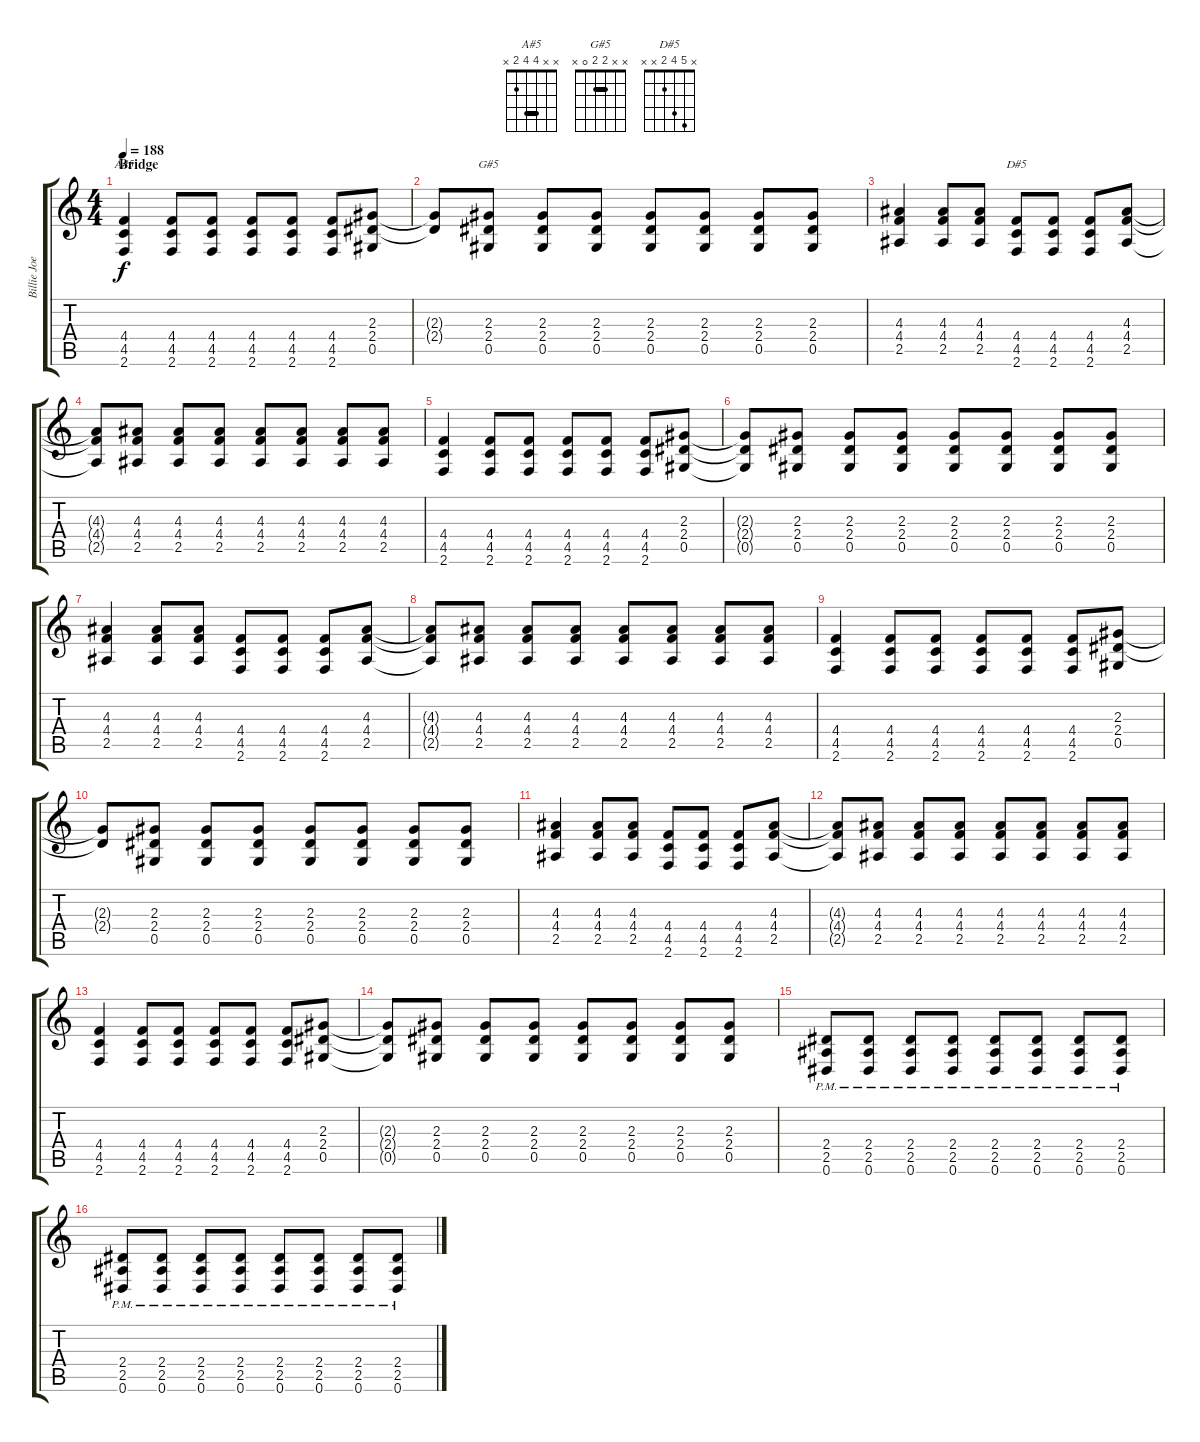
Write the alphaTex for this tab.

\track ("Billie Joe 2" "Billie Joe") {instrument overdrivenguitar}
\staff {score tabs}
\tuning (Eb4 Bb3 Gb3 Db3 Ab2 Eb2) {hide}
\chord ("A#5" x x 4 4 2 x) {barre 4}
\chord ("G#5" x x 2 2 0 x) {barre 2}
\chord ("D#5" x 5 4 2 x x)
\ts (4 4)
\section ("" "Bridge")
\tempo 188
\clef g2
\ks c
(4.4 4.5 2.6).4{ch "A#5" dy f} (4.4 4.5 2.6).8 (4.4 4.5 2.6).8 (4.4 4.5 2.6).8 (4.4 4.5 2.6).8 (4.4 4.5 2.6).8 (2.3 2.4 0.5).8 |
(2.3{t} 2.4{t}).8 (2.3 2.4 0.5).8{ch "G#5"} (2.3 2.4 0.5).8 (2.3 2.4 0.5).8 (2.3 2.4 0.5).8 (2.3 2.4 0.5).8 (2.3 2.4 0.5).8 (2.3 2.4 0.5).8 |
(4.3 4.4 2.5).4 (4.3 4.4 2.5).8 (4.3 4.4 2.5).8 (4.4 4.5 2.6).8{ch "D#5"} (4.4 4.5 2.6).8 (4.4 4.5 2.6).8 (4.3 4.4 2.5).8 |
(4.3{t} 4.4{t} 2.5{t}).8 (4.3 4.4 2.5).8 (4.3 4.4 2.5).8 (4.3 4.4 2.5).8 (4.3 4.4 2.5).8 (4.3 4.4 2.5).8 (4.3 4.4 2.5).8 (4.3 4.4 2.5).8 |
(4.4 4.5 2.6).4 (4.4 4.5 2.6).8 (4.4 4.5 2.6).8 (4.4 4.5 2.6).8 (4.4 4.5 2.6).8 (4.4 4.5 2.6).8 (2.3 2.4 0.5).8 |
(2.3{t} 2.4{t} 0.5{t}).8 (2.3 2.4 0.5).8 (2.3 2.4 0.5).8 (2.3 2.4 0.5).8 (2.3 2.4 0.5).8 (2.3 2.4 0.5).8 (2.3 2.4 0.5).8 (2.3 2.4 0.5).8 |
(4.3 4.4 2.5).4 (4.3 4.4 2.5).8 (4.3 4.4 2.5).8 (4.4 4.5 2.6).8 (4.4 4.5 2.6).8 (4.4 4.5 2.6).8 (4.3 4.4 2.5).8 |
(4.3{t} 4.4{t} 2.5{t}).8 (4.3 4.4 2.5).8 (4.3 4.4 2.5).8 (4.3 4.4 2.5).8 (4.3 4.4 2.5).8 (4.3 4.4 2.5).8 (4.3 4.4 2.5).8 (4.3 4.4 2.5).8 |
(4.4 4.5 2.6).4 (4.4 4.5 2.6).8 (4.4 4.5 2.6).8 (4.4 4.5 2.6).8 (4.4 4.5 2.6).8 (4.4 4.5 2.6).8 (2.3 2.4 0.5).8 |
(2.3{t} 2.4{t}).8 (2.3 2.4 0.5).8 (2.3 2.4 0.5).8 (2.3 2.4 0.5).8 (2.3 2.4 0.5).8 (2.3 2.4 0.5).8 (2.3 2.4 0.5).8 (2.3 2.4 0.5).8 |
(4.3 4.4 2.5).4 (4.3 4.4 2.5).8 (4.3 4.4 2.5).8 (4.4 4.5 2.6).8 (4.4 4.5 2.6).8 (4.4 4.5 2.6).8 (4.3 4.4 2.5).8 |
(4.3{t} 4.4{t} 2.5{t}).8 (4.3 4.4 2.5).8 (4.3 4.4 2.5).8 (4.3 4.4 2.5).8 (4.3 4.4 2.5).8 (4.3 4.4 2.5).8 (4.3 4.4 2.5).8 (4.3 4.4 2.5).8 |
(4.4 4.5 2.6).4 (4.4 4.5 2.6).8 (4.4 4.5 2.6).8 (4.4 4.5 2.6).8 (4.4 4.5 2.6).8 (4.4 4.5 2.6).8 (2.3 2.4 0.5).8 |
(2.3{t} 2.4{t} 0.5{t}).8 (2.3 2.4 0.5).8 (2.3 2.4 0.5).8 (2.3 2.4 0.5).8 (2.3 2.4 0.5).8 (2.3 2.4 0.5).8 (2.3 2.4 0.5).8 (2.3 2.4 0.5).8 |
(2.4{pm} 2.5{pm} 0.6{pm}).8 (2.4{pm} 2.5{pm} 0.6{pm}).8 (2.4{pm} 2.5{pm} 0.6{pm}).8 (2.4{pm} 2.5{pm} 0.6{pm}).8 (2.4{pm} 2.5{pm} 0.6{pm}).8 (2.4{pm} 2.5{pm} 0.6{pm}).8 (2.4{pm} 2.5{pm} 0.6{pm}).8 (2.4{pm} 2.5{pm} 0.6{pm}).8 |
(2.4{pm} 2.5{pm} 0.6{pm}).8 (2.4{pm} 2.5{pm} 0.6{pm}).8 (2.4{pm} 2.5{pm} 0.6{pm}).8 (2.4{pm} 2.5{pm} 0.6{pm}).8 (2.4{pm} 2.5{pm} 0.6{pm}).8 (2.4{pm} 2.5{pm} 0.6{pm}).8 (2.4{pm} 2.5{pm} 0.6{pm}).8 (2.4{pm} 2.5{pm} 0.6{pm}).8
